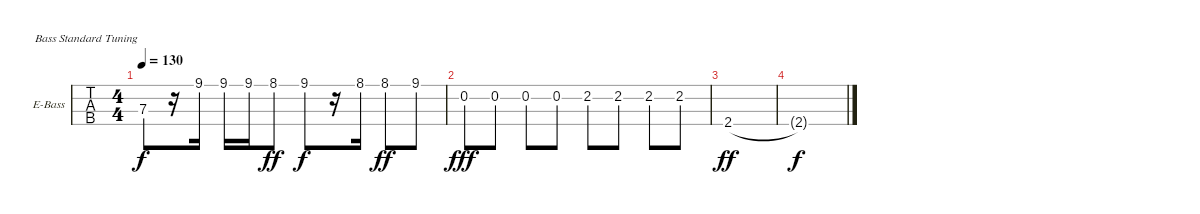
\bracketExtendMode groupsimilarinstruments
\firstSystemTrackNameOrientation horizontal
\otherSystemsTrackNameOrientation horizontal
\track ("BASS" "E-Bass") {instrument electricbassfinger}
\staff {tabs}
\tuning (G2 D2 A1 E1)
\ts (4 4)
\tempo 130
\clef f4
\scale
0.333333
\ks f#minor
7.3{ac st}.8{dy f} r.16 9.1{ac st}.16 9.1{ac st}.16 9.1{ac st}.16 8.1.8{dy ff} 9.1{ac st}.8{dy f} r.16 8.1{ac st}.16 8.1.8{dy ff} 9.1.8 |
0.2.8{dy fff} 0.2.8 0.2.8 0.2.8 2.2.8 2.2.8 2.2.8 2.2.8 |
2.4.1{dy ff} |
2.4{t}.1{dy f}
